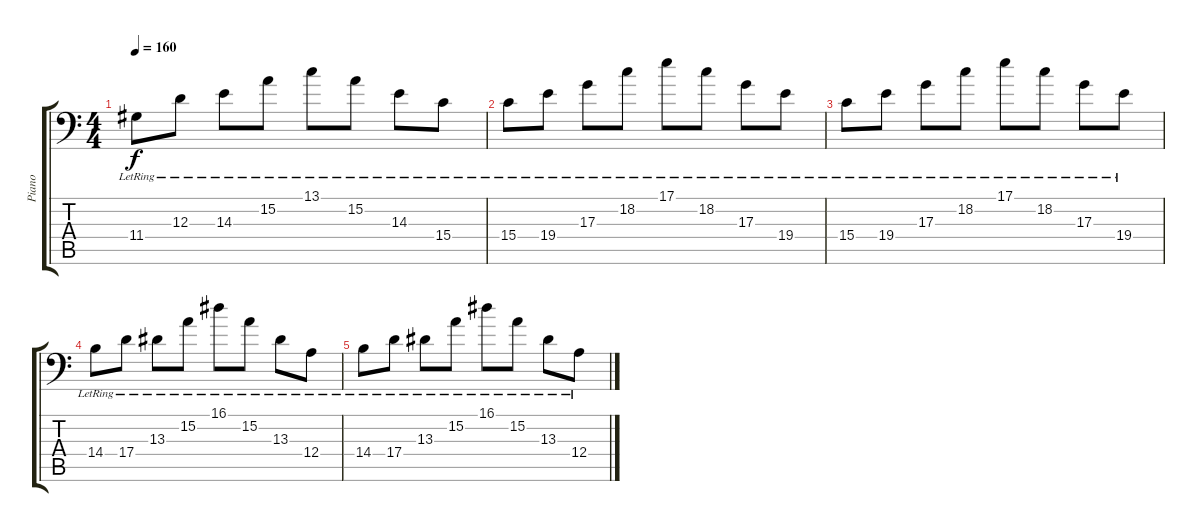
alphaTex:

\track ("Piano" "Piano") {instrument acousticgrandpiano}
\staff {score tabs}
\tuning (B3 Gb3 D3 A2 E2 A1) {hide}
\ts (4 4)
\tempo 160
\clef f4
\ks c
11.4{lr}.8{dy f} 12.3{lr}.8 14.3{lr}.8 15.2{lr}.8 13.1{lr}.8 15.2{lr}.8 14.3{lr}.8 15.4{lr}.8 |
15.4{lr}.8 19.4{lr}.8 17.3{lr}.8 18.2{lr}.8 17.1{lr}.8 18.2{lr}.8 17.3{lr}.8 19.4{lr}.8 |
15.4{lr}.8 19.4{lr}.8 17.3{lr}.8 18.2{lr}.8 17.1{lr}.8 18.2{lr}.8 17.3{lr}.8 19.4{lr}.8 |
14.4{lr}.8 17.4{lr}.8 13.3{lr}.8 15.2{lr}.8 16.1{lr}.8 15.2{lr}.8 13.3{lr}.8 12.4{lr}.8 |
14.4{lr}.8 17.4{lr}.8 13.3{lr}.8 15.2{lr}.8 16.1{lr}.8 15.2{lr}.8 13.3{lr}.8 12.4{lr}.8
